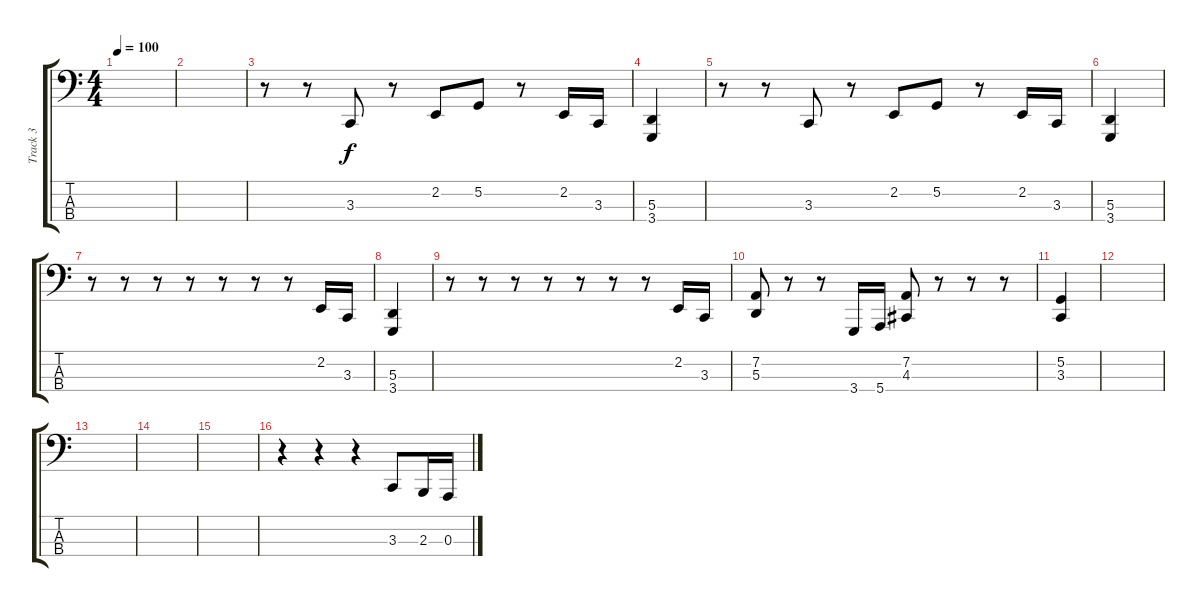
\track ("Track 3" "Track 3") {instrument timpani}
\staff {score tabs}
\tuning (G2 D2 A1 E1) {hide}
\ts (4 4)
\tempo 100
\clef f4
\ks c
|
|
r.8 r.8 3.3.8 r.8 2.2.8 5.2.8 r.8 2.2.16 3.3.16 |
(5.3 3.4).4 |
r.8 r.8 3.3.8 r.8 2.2.8 5.2.8 r.8 2.2.16 3.3.16 |
(5.3 3.4).4 |
r.8 r.8 r.8 r.8 r.8 r.8 r.8 2.2.16 3.3.16 |
(5.3 3.4).4 |
r.8 r.8 r.8 r.8 r.8 r.8 r.8 2.2.16 3.3.16 |
(7.2 5.3).8 r.8 r.8 3.4.16 5.4.16 (7.2 4.3).8 r.8 r.8 r.8 |
(5.2 3.3).4 |
|
|
|
|
r.4 r.4 r.4 3.3.8 2.3.16 0.3.16
